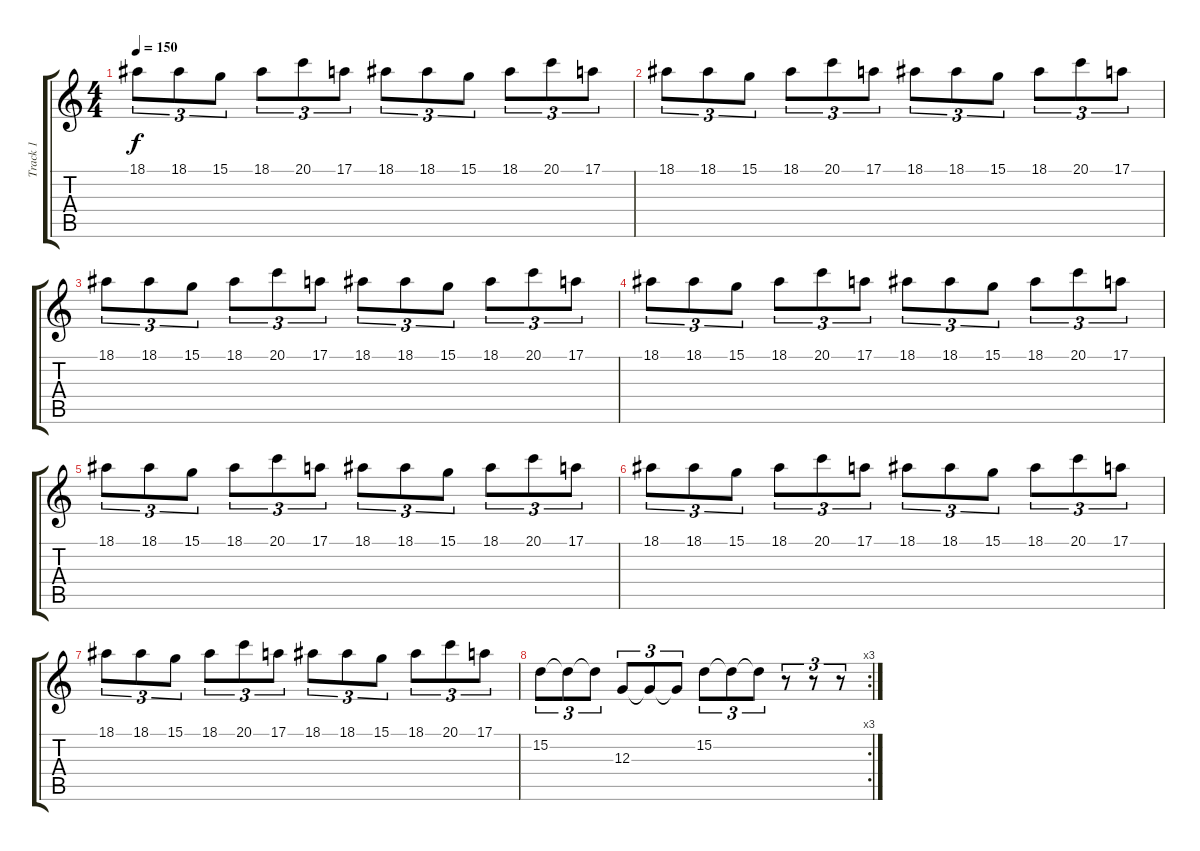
\track ("Track 1" "Track 1") {instrument lead5charang}
\staff {score tabs}
\tuning (E4 B3 G3 D3 A2 E2) {hide}
\ts (4 4)
\tempo 150
\clef g2
\ks c
18.1.8{tu (3 2) dy f} 18.1.8{tu (3 2)} 15.1.8{tu (3 2)} 18.1.8{tu (3 2)} 20.1.8{tu (3 2)} 17.1.8{tu (3 2)} 18.1.8{tu (3 2)} 18.1.8{tu (3 2)} 15.1.8{tu (3 2)} 18.1.8{tu (3 2)} 20.1.8{tu (3 2)} 17.1.8{tu (3 2)} |
18.1.8{tu (3 2)} 18.1.8{tu (3 2)} 15.1.8{tu (3 2)} 18.1.8{tu (3 2)} 20.1.8{tu (3 2)} 17.1.8{tu (3 2)} 18.1.8{tu (3 2)} 18.1.8{tu (3 2)} 15.1.8{tu (3 2)} 18.1.8{tu (3 2)} 20.1.8{tu (3 2)} 17.1.8{tu (3 2)} |
18.1.8{tu (3 2)} 18.1.8{tu (3 2)} 15.1.8{tu (3 2)} 18.1.8{tu (3 2)} 20.1.8{tu (3 2)} 17.1.8{tu (3 2)} 18.1.8{tu (3 2)} 18.1.8{tu (3 2)} 15.1.8{tu (3 2)} 18.1.8{tu (3 2)} 20.1.8{tu (3 2)} 17.1.8{tu (3 2)} |
18.1.8{tu (3 2)} 18.1.8{tu (3 2)} 15.1.8{tu (3 2)} 18.1.8{tu (3 2)} 20.1.8{tu (3 2)} 17.1.8{tu (3 2)} 18.1.8{tu (3 2)} 18.1.8{tu (3 2)} 15.1.8{tu (3 2)} 18.1.8{tu (3 2)} 20.1.8{tu (3 2)} 17.1.8{tu (3 2)} |
18.1.8{tu (3 2)} 18.1.8{tu (3 2)} 15.1.8{tu (3 2)} 18.1.8{tu (3 2)} 20.1.8{tu (3 2)} 17.1.8{tu (3 2)} 18.1.8{tu (3 2)} 18.1.8{tu (3 2)} 15.1.8{tu (3 2)} 18.1.8{tu (3 2)} 20.1.8{tu (3 2)} 17.1.8{tu (3 2)} |
18.1.8{tu (3 2)} 18.1.8{tu (3 2)} 15.1.8{tu (3 2)} 18.1.8{tu (3 2)} 20.1.8{tu (3 2)} 17.1.8{tu (3 2)} 18.1.8{tu (3 2)} 18.1.8{tu (3 2)} 15.1.8{tu (3 2)} 18.1.8{tu (3 2)} 20.1.8{tu (3 2)} 17.1.8{tu (3 2)} |
18.1.8{tu (3 2)} 18.1.8{tu (3 2)} 15.1.8{tu (3 2)} 18.1.8{tu (3 2)} 20.1.8{tu (3 2)} 17.1.8{tu (3 2)} 18.1.8{tu (3 2)} 18.1.8{tu (3 2)} 15.1.8{tu (3 2)} 18.1.8{tu (3 2)} 20.1.8{tu (3 2)} 17.1.8{tu (3 2)} |
\rc 3
15.2.8{tu (3 2)} 15.2{t}.8{tu (3 2)} 15.2{t}.8{tu (3 2)} 12.3.8{tu (3 2)} 12.3{t}.8{tu (3 2)} 12.3{t}.8{tu (3 2)} 15.2.8{tu (3 2)} 15.2{t}.8{tu (3 2)} 15.2{t}.8{tu (3 2)} r.8{tu (3 2)} r.8{tu (3 2)} r.8{tu (3 2)}
